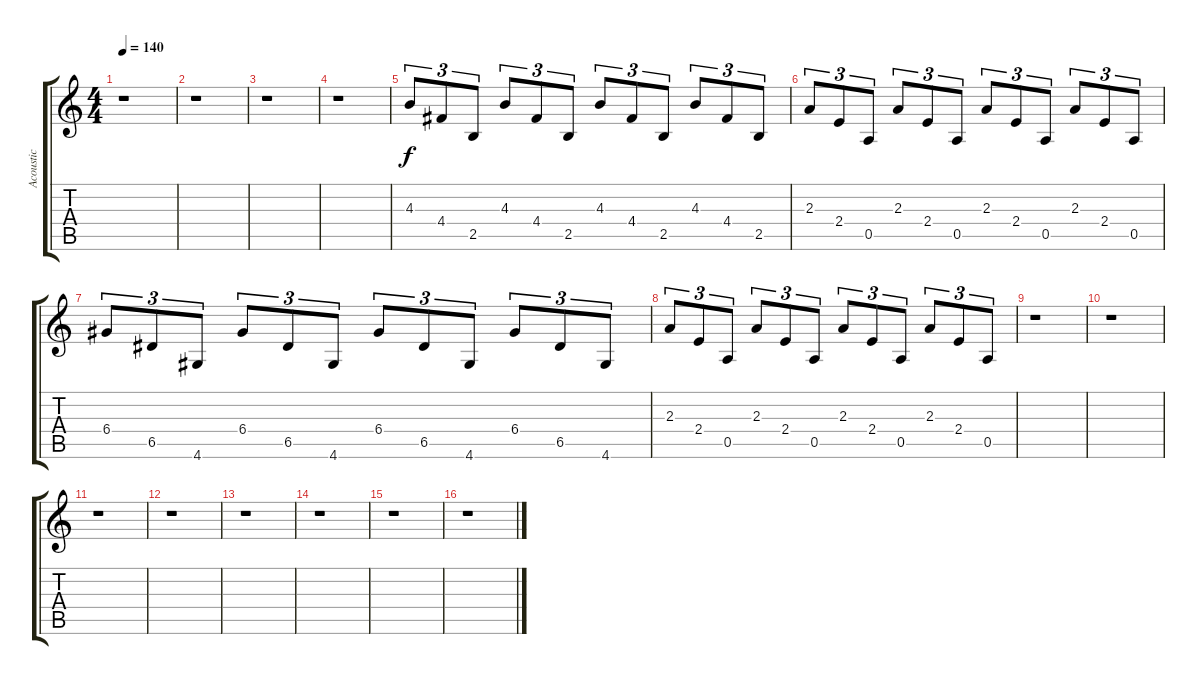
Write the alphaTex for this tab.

\track ("Acoustic" "Acoustic") {instrument acousticguitarsteel}
\staff {score tabs}
\tuning (E4 B3 G3 D3 A2 E2) {hide}
\ts (4 4)
\tempo 140
\clef g2
\ks c
r.1{dy fff} |
r.1 |
r.1 |
r.1 |
4.3.8{tu (3 2) dy f volume 14} 4.4.8{tu (3 2)} 2.5.8{tu (3 2)} 4.3.8{tu (3 2)} 4.4.8{tu (3 2)} 2.5.8{tu (3 2)} 4.3.8{tu (3 2)} 4.4.8{tu (3 2)} 2.5.8{tu (3 2)} 4.3.8{tu (3 2)} 4.4.8{tu (3 2)} 2.5.8{tu (3 2)} |
2.3.8{tu (3 2)} 2.4.8{tu (3 2)} 0.5.8{tu (3 2)} 2.3.8{tu (3 2)} 2.4.8{tu (3 2)} 0.5.8{tu (3 2)} 2.3.8{tu (3 2)} 2.4.8{tu (3 2)} 0.5.8{tu (3 2)} 2.3.8{tu (3 2)} 2.4.8{tu (3 2)} 0.5.8{tu (3 2)} |
6.4.8{tu (3 2)} 6.5.8{tu (3 2)} 4.6.8{tu (3 2)} 6.4.8{tu (3 2)} 6.5.8{tu (3 2)} 4.6.8{tu (3 2)} 6.4.8{tu (3 2)} 6.5.8{tu (3 2)} 4.6.8{tu (3 2)} 6.4.8{tu (3 2)} 6.5.8{tu (3 2)} 4.6.8{tu (3 2)} |
2.3.8{tu (3 2)} 2.4.8{tu (3 2)} 0.5.8{tu (3 2)} 2.3.8{tu (3 2)} 2.4.8{tu (3 2)} 0.5.8{tu (3 2)} 2.3.8{tu (3 2)} 2.4.8{tu (3 2)} 0.5.8{tu (3 2)} 2.3.8{tu (3 2)} 2.4.8{tu (3 2)} 0.5.8{tu (3 2)} |
r.1 |
r.1 |
r.1 |
r.1 |
r.1 |
r.1 |
r.1 |
r.1
